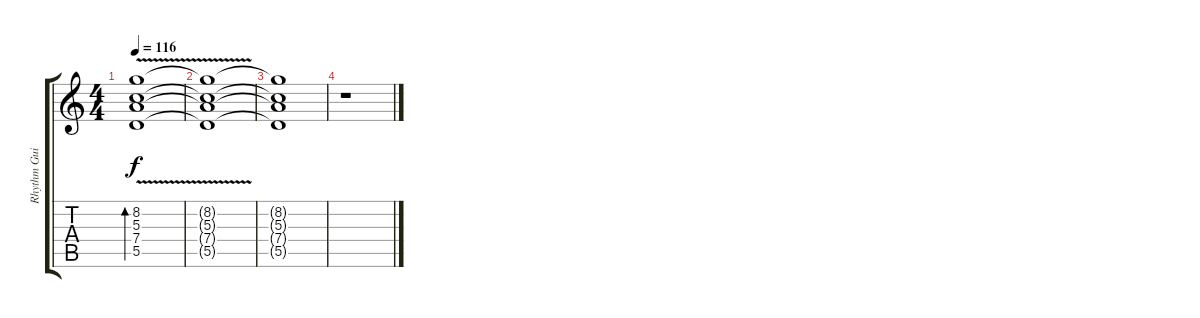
\track ("Rhythm Guitar 1" "Rhythm Gui") {instrument distortionguitar}
\staff {score tabs}
\tuning (E4 B3 G3 D3 A2 E2) {hide}
\ts (4 4)
\tempo 116
\clef g2
\ks c
(8.2{v} 5.3{v} 7.4{v} 5.5{v}).1{bd 480 dy f} |
(8.2{t} 5.3{t} 7.4{t} 5.5{t}).1 |
(8.2{t} 5.3{t} 7.4{t} 5.5{t}).1 |
r.1
